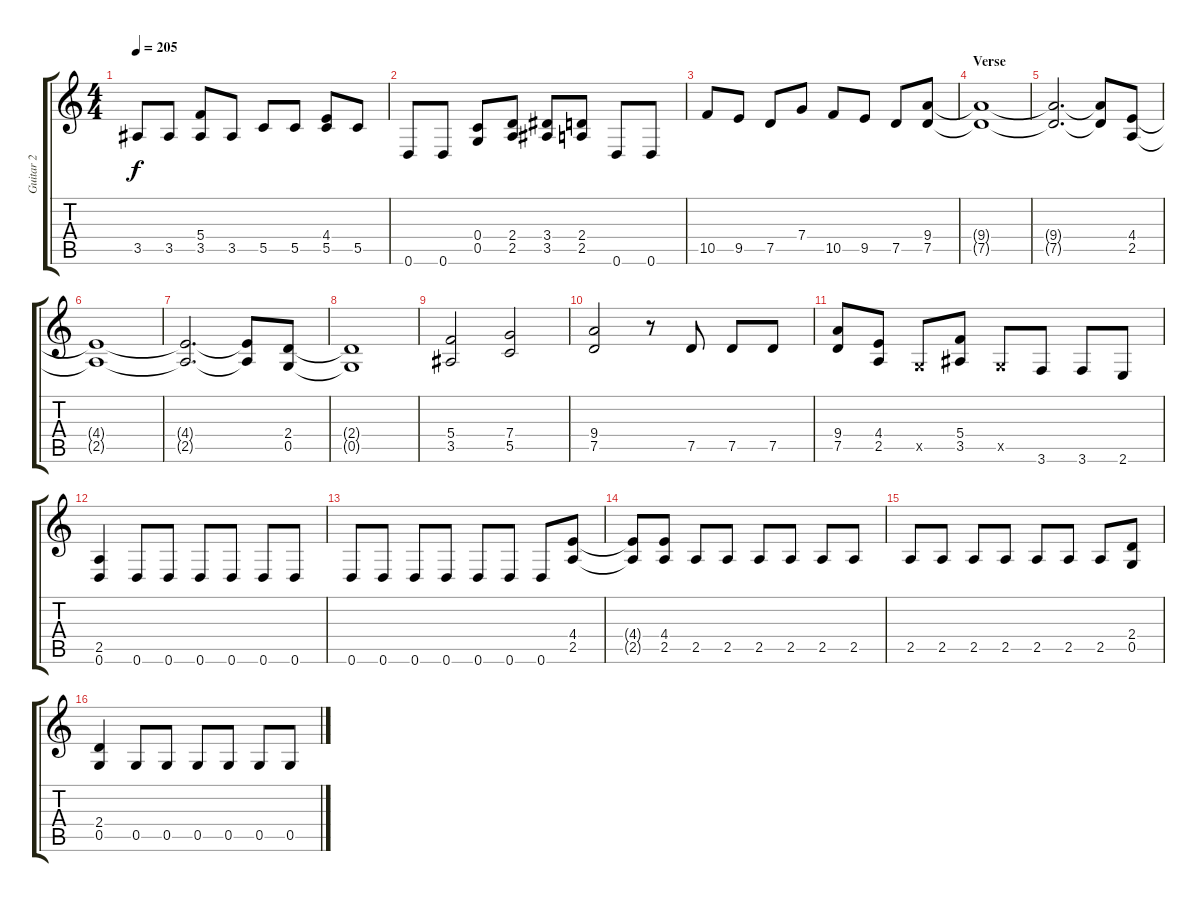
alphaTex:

\track ("Guitar 2" "Guitar 2") {instrument distortionguitar}
\staff {score tabs}
\tuning (D4 A3 F3 C3 G2 D2) {hide}
\ts (4 4)
\tempo 205
\clef g2
\ks c
3.5.8{dy f} 3.5.8 (5.4 3.5).8 3.5.8 5.5.8 5.5.8 (4.4 5.5).8 5.5.8 |
0.6.8 0.6.8 (0.4 0.5).8 (2.4 2.5).8 (3.4 3.5).8 (2.4 2.5).8 0.6.8 0.6.8 |
10.5.8 9.5.8 7.5.8 7.4.8 10.5.8 9.5.8 7.5.8 (9.4 7.5).8 |
\section ("" "Verse")
(9.4{t} 7.5{t}).1 |
(9.4{t} 7.5{t}).2{d} (9.4{t} 7.5{t}).8 (4.4 2.5).8 |
(4.4{t} 2.5{t}).1 |
(4.4{t} 2.5{t}).2{d} (4.4{t} 2.5{t}).8 (2.4 0.5).8 |
(2.4{t} 0.5{t}).1 |
(5.4 3.5).2 (7.4 5.5).2 |
(9.4 7.5).2 r.8 7.5.8 7.5.8 7.5.8 |
(9.4 7.5).8 (4.4 2.5).8 0.5{x}.8 (5.4 3.5).8 0.5{x}.8 3.6.8 3.6.8 2.6.8 |
(2.5 0.6).4 0.6.8 0.6.8 0.6.8 0.6.8 0.6.8 0.6.8 |
0.6.8 0.6.8 0.6.8 0.6.8 0.6.8 0.6.8 0.6.8 (4.4 2.5).8 |
(4.4{t} 2.5{t}).8 (4.4 2.5).8 2.5.8 2.5.8 2.5.8 2.5.8 2.5.8 2.5.8 |
2.5.8 2.5.8 2.5.8 2.5.8 2.5.8 2.5.8 2.5.8 (2.4 0.5).8 |
(2.4 0.5).4 0.5.8 0.5.8 0.5.8 0.5.8 0.5.8 0.5.8
